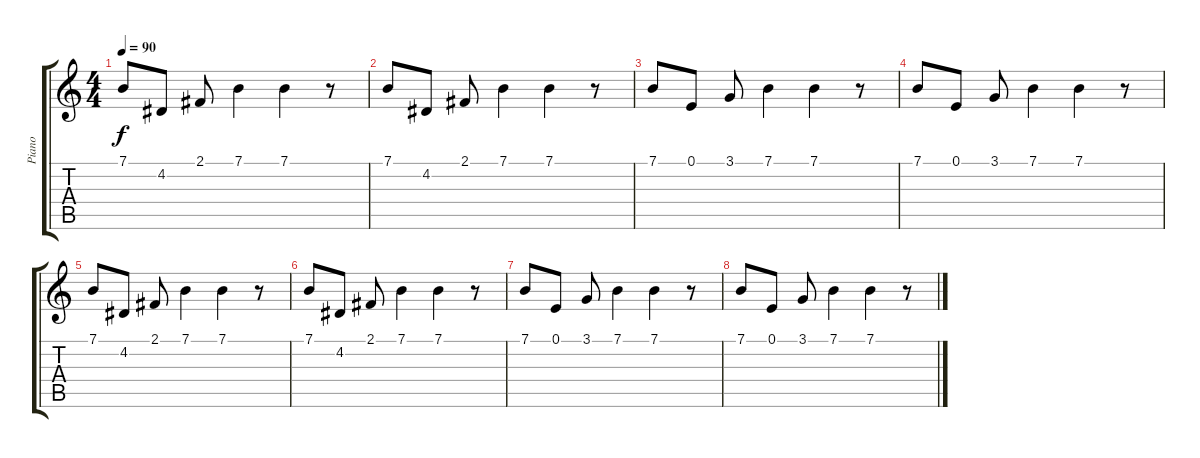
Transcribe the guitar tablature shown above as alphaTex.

\track ("Piano" "Piano") {instrument acousticgrandpiano}
\staff {score tabs}
\tuning (E4 B3 G3 D3 A2 E2) {hide}
\ts (4 4)
\tempo 90
\clef g2
\ks c
7.1.8{dy f} 4.2.8 2.1.8 7.1.4 7.1.4 r.8 |
7.1.8 4.2.8 2.1.8 7.1.4 7.1.4 r.8 |
7.1.8 0.1.8 3.1.8 7.1.4 7.1.4 r.8 |
7.1.8 0.1.8 3.1.8 7.1.4 7.1.4 r.8 |
7.1.8 4.2.8 2.1.8 7.1.4 7.1.4 r.8 |
7.1.8 4.2.8 2.1.8 7.1.4 7.1.4 r.8 |
7.1.8 0.1.8 3.1.8 7.1.4 7.1.4 r.8 |
7.1.8 0.1.8 3.1.8 7.1.4 7.1.4 r.8
